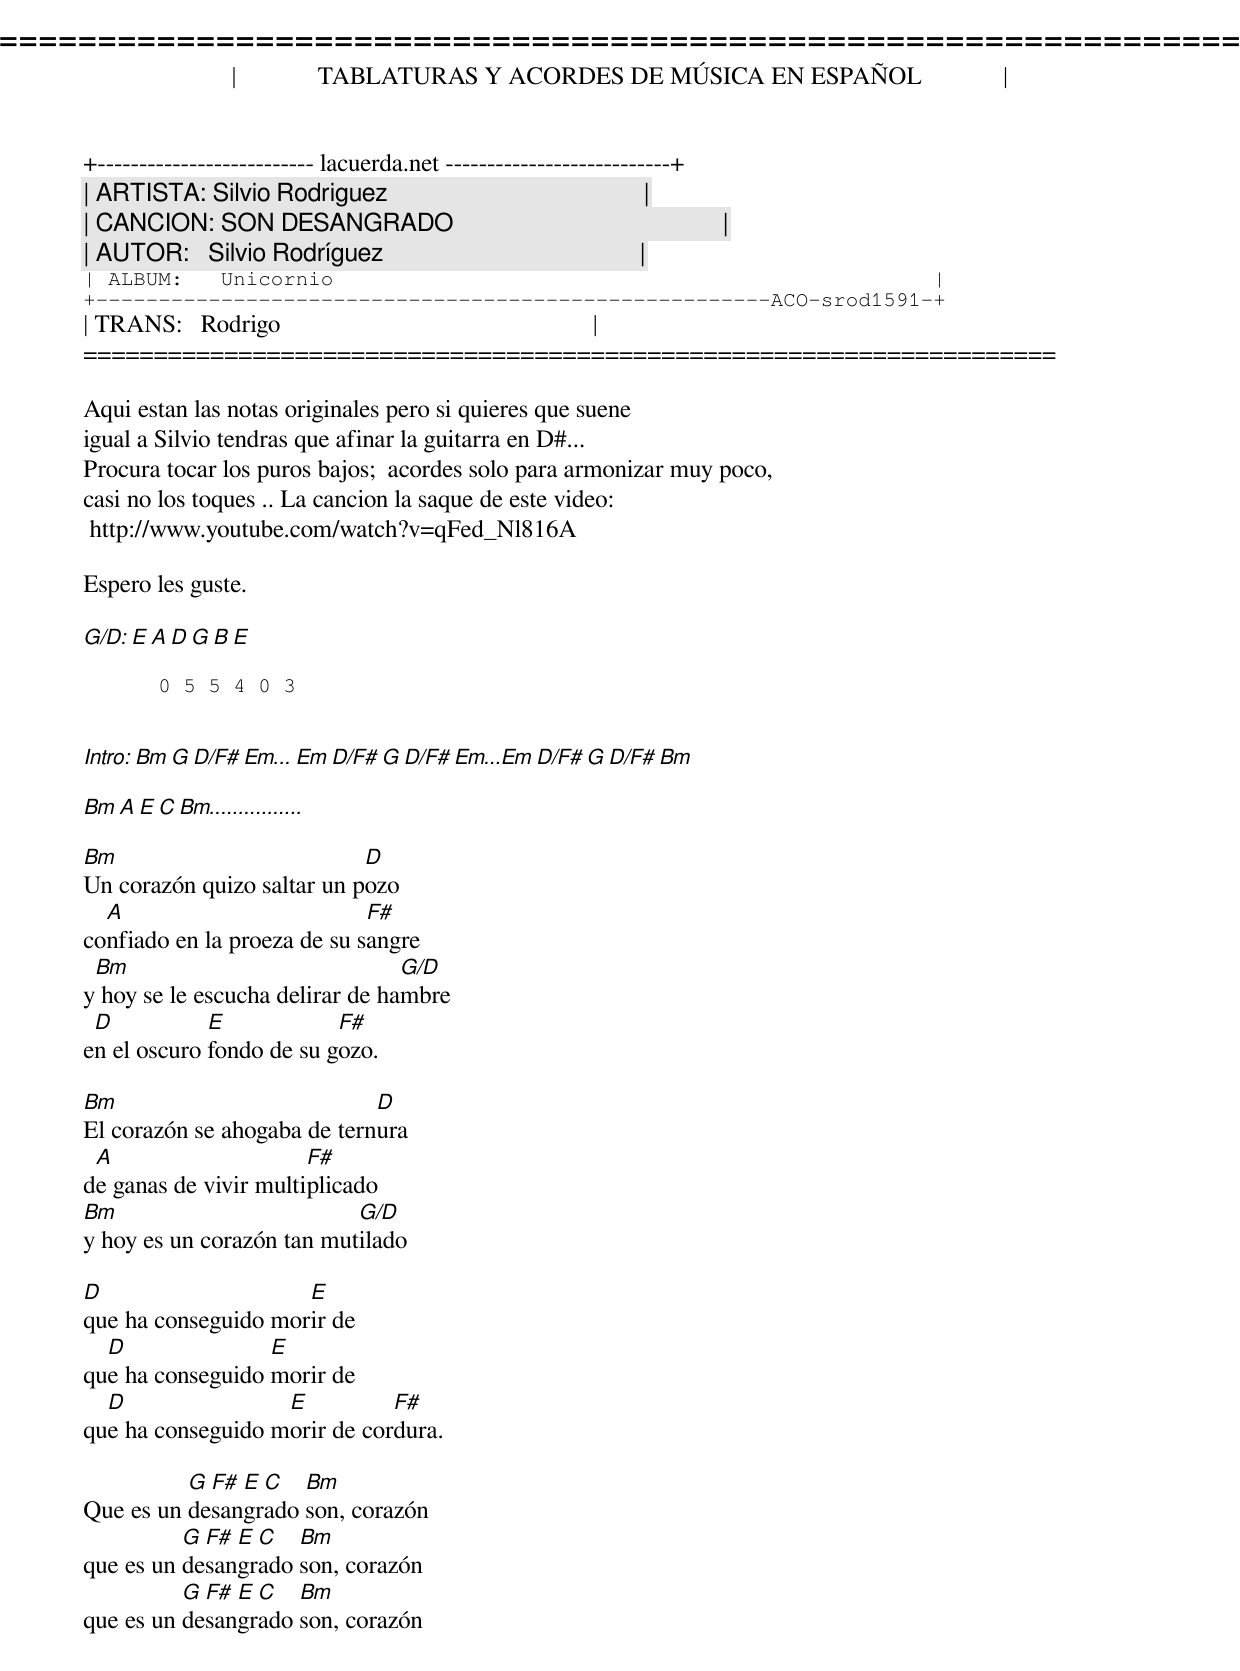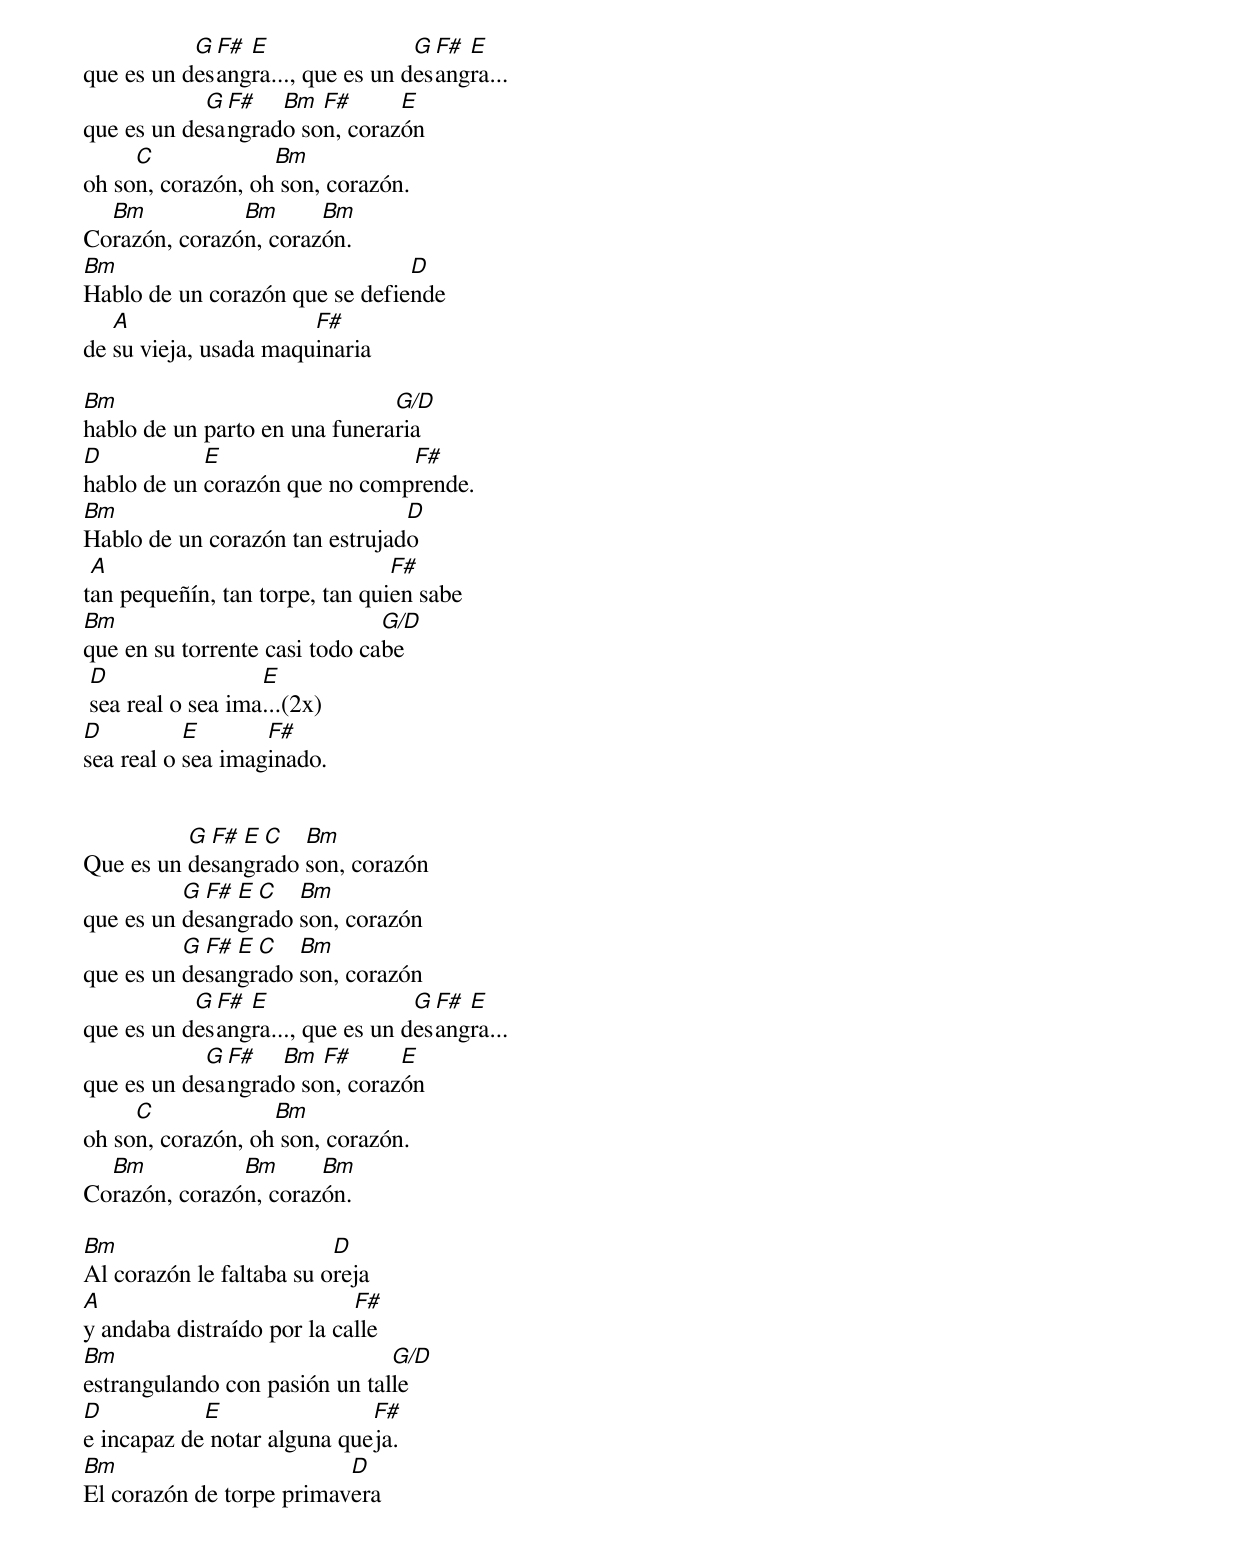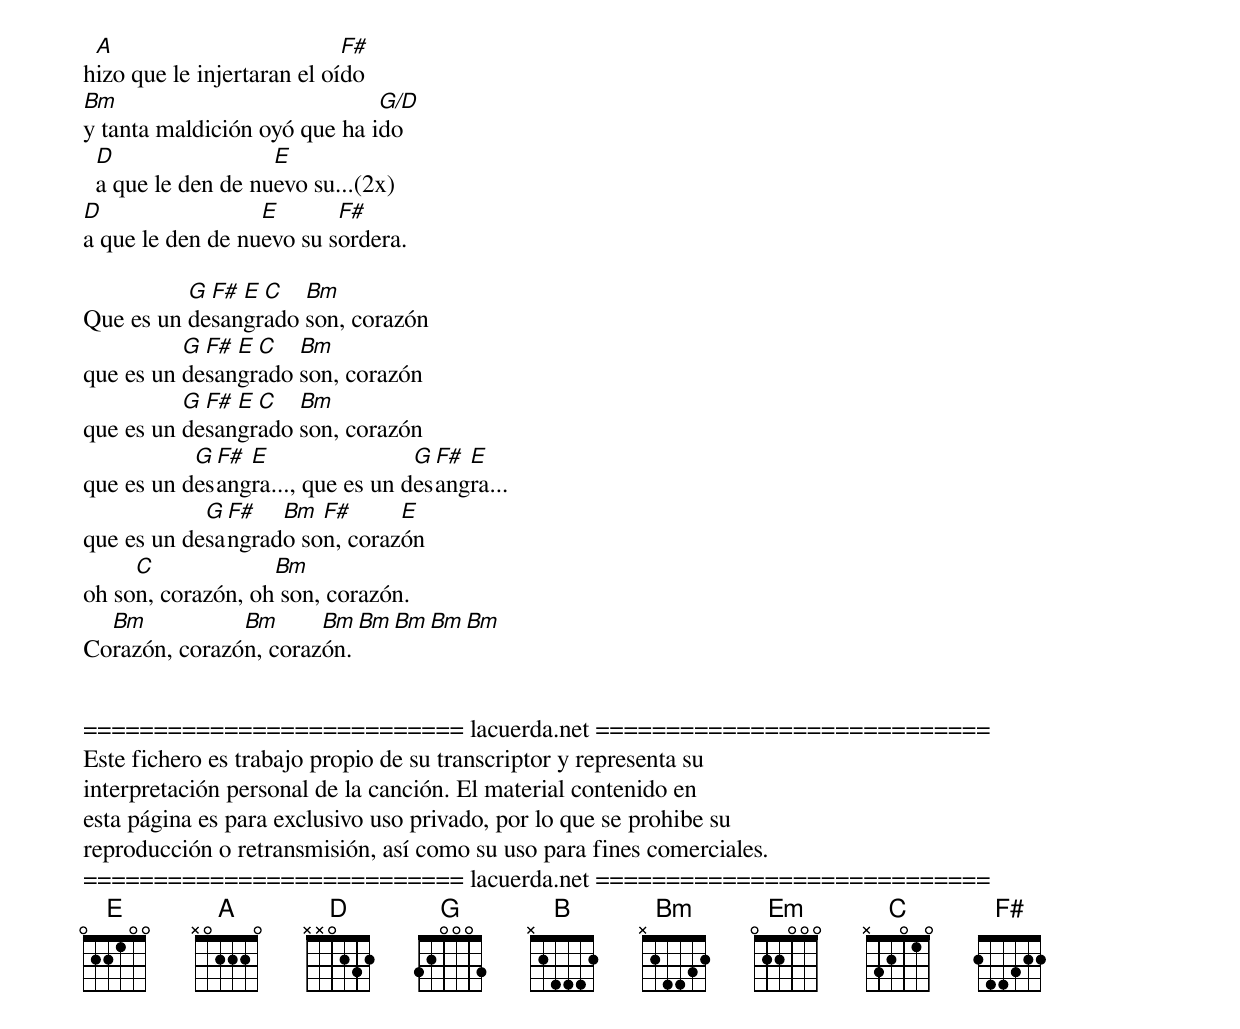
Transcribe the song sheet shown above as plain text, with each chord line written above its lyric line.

=====================================================================
|             TABLATURAS Y ACORDES DE MÚSICA EN ESPAÑOL             |
+-------------------------- lacuerda.net ---------------------------+
| ARTISTA: Silvio Rodriguez                                         |
| CANCION: SON DESANGRADO                                           |
| AUTOR:   Silvio Rodríguez                                         |
| ALBUM:   Unicornio                                                |
+------------------------------------------------------ACO-srod1591-+
| TRANS:   Rodrigo                                                  |
=====================================================================

Aqui estan las notas originales pero si quieres que suene
igual a Silvio tendras que afinar la guitarra en D#...
Procura tocar los puros bajos;  acordes solo para armonizar muy poco,
casi no los toques .. La cancion la saque de este video:
 http://www.youtube.com/watch?v=qFed_Nl816A

Espero les guste.

G/D:  E A D G B E

      0 5 5 4 0 3


Intro: Bm G D/F# Em... Em D/F# G D/F# Em...Em D/F# G D/F# Bm

Bm A E C Bm................

Bm                          D
Un corazón quizo saltar un pozo
  A                          F#
confiado en la proeza de su sangre
 Bm                              G/D
y hoy se le escucha delirar de hambre
 D           E            F#
en el oscuro fondo de su gozo.

Bm                           D
El corazón se ahogaba de ternura
 A                     F#
de ganas de vivir multiplicado
Bm                         G/D
y hoy es un corazón tan mutilado

D                    E
que ha conseguido morir de
  D               E
que ha conseguido morir de
  D                E          F#
que ha conseguido morir de cordura.

          G F# E C   Bm
Que es un desangrado son, corazón
          G F# E C   Bm
que es un desangrado son, corazón
          G F# E C   Bm
que es un desangrado son, corazón
           G F# E                 G F# E
que es un desangra..., que es un desangra...
            G F#   Bm  F#      E
que es un desangrado son, corazón
     C             Bm
oh son, corazón, oh son, corazón.
  Bm           Bm      Bm
Corazón, corazón, corazón.
Bm                              D
Hablo de un corazón que se defiende
   A                   F#
de su vieja, usada maquinaria

Bm                             G/D
hablo de un parto en una funeraria
D           E                  F#
hablo de un corazón que no comprende.
Bm                              D
Hablo de un corazón tan estrujado
 A                              F#
tan pequeñín, tan torpe, tan quien sabe
Bm                             G/D
que en su torrente casi todo cabe
 D                 E
 sea real o sea ima...(2x)
D          E       F#
sea real o sea imaginado.


          G F# E C   Bm
Que es un desangrado son, corazón
          G F# E C   Bm
que es un desangrado son, corazón
          G F# E C   Bm
que es un desangrado son, corazón
           G F# E                 G F# E
que es un desangra..., que es un desangra...
            G F#   Bm  F#      E
que es un desangrado son, corazón
     C             Bm
oh son, corazón, oh son, corazón.
  Bm           Bm      Bm
Corazón, corazón, corazón.

Bm                        D
Al corazón le faltaba su oreja
A                           F#
y andaba distraído por la calle
Bm                             G/D
estrangulando con pasión un talle
D           E                F#
e incapaz de notar alguna queja.
Bm                        D
El corazón de torpe primavera
 A                          F#
hizo que le injertaran el oído
Bm                            G/D
y tanta maldición oyó que ha ido
  D                 E
  a que le den de nuevo su...(2x)
D                 E       F#
a que le den de nuevo su sordera.

          G F# E C   Bm
Que es un desangrado son, corazón
          G F# E C   Bm
que es un desangrado son, corazón
          G F# E C   Bm
que es un desangrado son, corazón
           G F# E                 G F# E
que es un desangra..., que es un desangra...
            G F#   Bm  F#      E
que es un desangrado son, corazón
     C             Bm
oh son, corazón, oh son, corazón.
  Bm           Bm      Bm    Bm     Bm    Bm    Bm
Corazón, corazón, corazón.


=========================== lacuerda.net ============================
Este fichero es trabajo propio de su transcriptor y representa su
interpretación personal de la canción. El material contenido en
esta página es para exclusivo uso privado, por lo que se prohibe su
reproducción o retransmisión, así como su uso para fines comerciales.
=========================== lacuerda.net ============================
